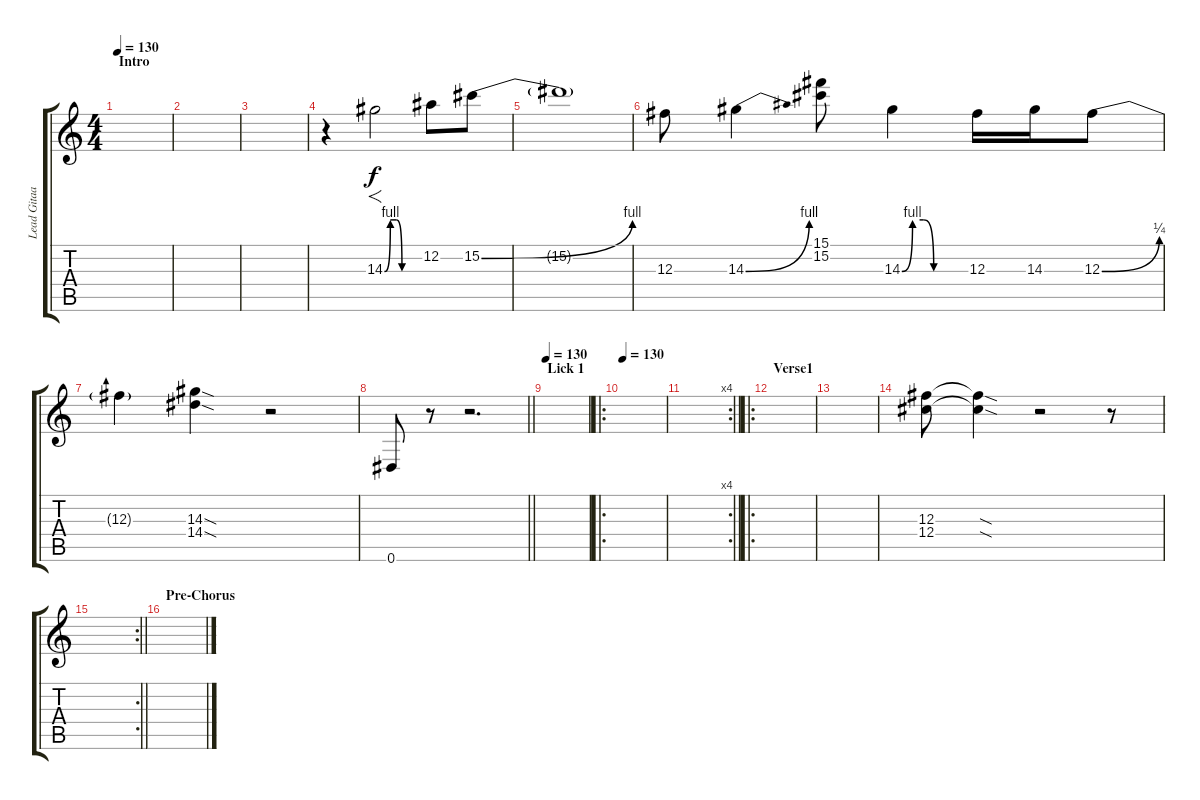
\track ("Lead Gitaar" "Lead Gitaa") {instrument overdrivenguitar}
\staff {score tabs}
\tuning (Eb4 Bb3 Gb3 Db3 Ab2 Eb2) {hide}
\ts (4 4)
\section ("" "Intro")
\tempo 130
\clef g2
\ks c
|
|
|
r.4{instrument electricguitarjazz} 14.3{be (custom 0 0 10 4 20 4 30 0 60 0)}.2{f} 12.2.8 15.2{be (bend 0 0 60 4)}.8 |
15.2{t}.1 |
12.3.8 14.3{be (bend 0 0 60 4)}.4 (15.1 15.2).8 14.3{be (custom 0 0 10 4 20 4 30 0 60 0)}.4 12.3.16 14.3.16 12.3{be (bend 0 0 60 1)}.8 |
12.3{t}.4 (14.3{sod} 14.4{sod}).4{instrument overdrivenguitar} r.2 |
\barLineRight lightlight
0.6.8{instrument overdrivenguitar} r.8 r.2{d} |
\section ("" "Lick 1")
\tempo 130
|
\ro
\tempo 130
|
\rc 4
\barLineRight lightlight
|
\ro
\section ("" "Verse1")
|
|
(12.3 12.4).8{instrument overdrivenguitar} (12.3{sod t} 12.4{sod t}).4 r.2 r.8 |
\rc 2
\barLineRight lightlight
|
\section ("" "Pre-Chorus")
